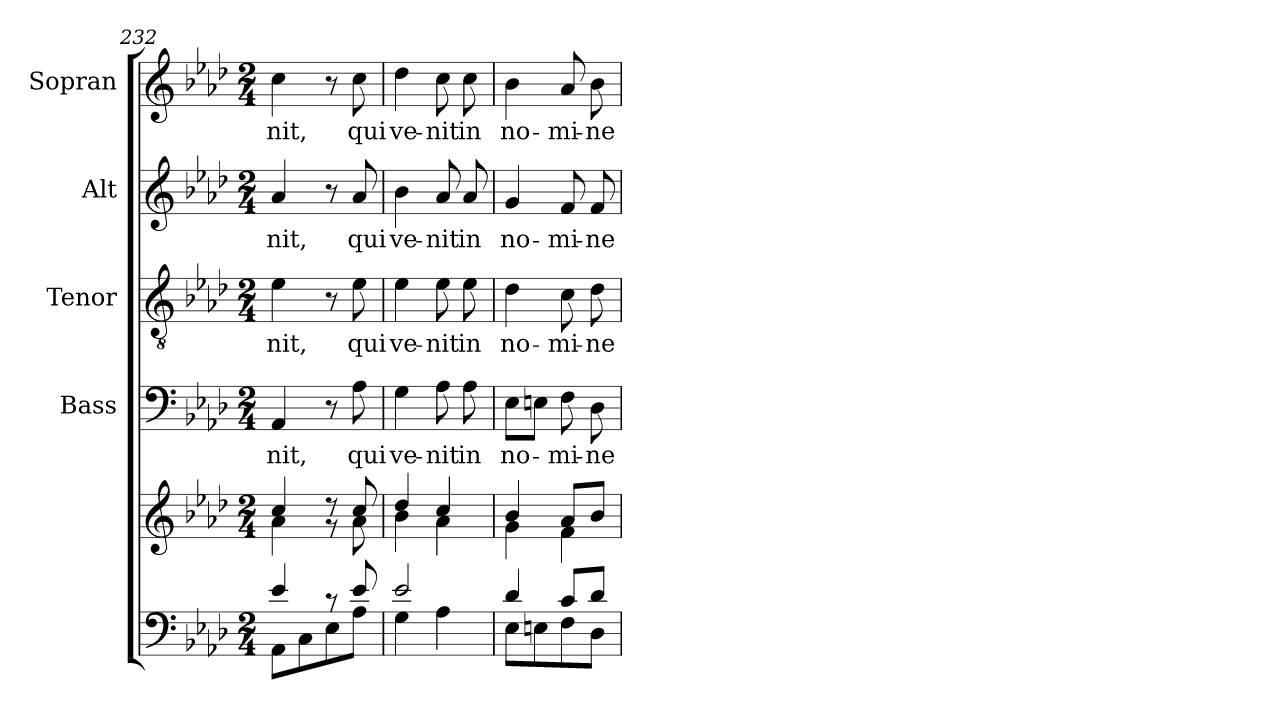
**kern	**kern	**kern	**text	**kern	**text	**kern	**text	**kern	**text
*part5	*part5	*part4	*part4	*part3	*part3	*part2	*part2	*part1	*part1
*staff6	*staff5	*staff4	*staff4	*staff3	*staff3	*staff2	*staff2	*staff1	*staff1
*	*	*I"Bass	*	*I"Tenor	*	*I"Alt	*	*I"Sopran	*
*	*	*I'B.	*	*I'T.	*	*I'A.	*	*I'S.	*
*clefF4	*clefG2	*clefF4	*	*clefGv2	*	*clefG2	*	*clefG2	*
*k[b-e-a-d-]	*k[b-e-a-d-]	*k[b-e-a-d-]	*	*k[b-e-a-d-]	*	*k[b-e-a-d-]	*	*k[b-e-a-d-]	*
*A-:	*A-:	*A-:	*	*A-:	*	*A-:	*	*A-:	*
*M2/4	*M2/4	*M2/4	*	*M2/4	*	*M2/4	*	*M2/4	*
=232	=232	=232	=232	=232	=232	=232	=232	=232	=232
*^	*^	*	*	*	*	*	*	*	*
!	!	!	!	!	!LO:LY:b	!	!LO:LY:b	!	!LO:LY:b	!	!LO:LY:b
4e-/	8AA-\L	4cc/	4a-\	4AA-/	-nit,	4e-\	-nit,	4a-/	-nit,	4cc\	-nit,
.	8C\	.	.	.	.	.	.	.	.	.	.
8rc	8E-\	8r	8r	8r	.	8r	.	8r	.	8r	.
!	!	!	!	!	!LO:LY:b	!	!LO:LY:b	!	!LO:LY:b	!	!LO:LY:b
8e-/	8A-\J	8cc/	8a-\	8A-\	qui	8e-\	qui	8a-/	qui	8cc\	qui
=233	=233	=233	=233	=233	=233	=233	=233	=233	=233	=233	=233
!	!	!	!	!	!LO:LY:b	!	!LO:LY:b	!	!LO:LY:b	!	!LO:LY:b
2e-/	4G\	4dd-/	4b-\	4G\	ve-	4e-\	ve-	4b-\	ve-	4dd-\	ve-
!	!	!	!	!	!LO:LY:b	!	!LO:LY:b	!	!LO:LY:b	!	!LO:LY:b
.	4A-\	4cc/	4a-\	8A-\	-nit	8e-\	-nit	8a-/	-nit	8cc\	-nit
!	!	!	!	!	!LO:LY:b	!	!LO:LY:b	!	!LO:LY:b	!	!LO:LY:b
.	.	.	.	8A-\	in	8e-\	in	8a-/	in	8cc\	in
!!LO:LB:g=z
=234	=234	=234	=234	=234	=234	=234	=234	=234	=234	=234	=234
!	!	!	!	!	!LO:LY:b	!	!LO:LY:b	!	!LO:LY:b	!	!LO:LY:b
4d-/	8E-\L	4b-/	4g\	8E-\L	no-	4d-\	no-	4g/	no-	4b-\	no-
.	8En\	.	.	8En\J	.	.	.	.	.	.	.
!	!	!	!	!	!LO:LY:b	!	!LO:LY:b	!	!LO:LY:b	!	!LO:LY:b
8c/L	8F\	8a-/L	4f\	8F\	-mi-	8c\	-mi-	8f/	-mi-	8a-/	-mi-
!	!	!	!	!	!LO:LY:b	!	!LO:LY:b	!	!LO:LY:b	!	!LO:LY:b
8d-/J	8D-\J	8b-/J	.	8D-\	-ne	8d-\	-ne	8f/	-ne	8b-\	-ne
*v	*v	*	*	*	*	*	*	*	*	*	*
*	*v	*v	*	*	*	*	*	*	*	*
=	=	=	=	=	=	=	=	=	=
*-	*-	*-	*-	*-	*-	*-	*-	*-	*-
